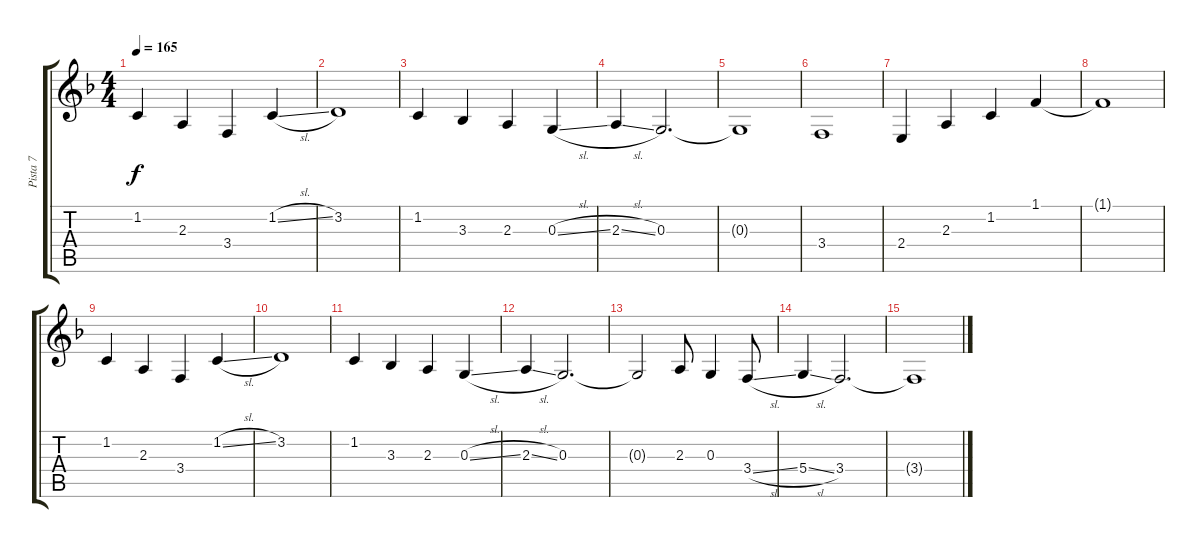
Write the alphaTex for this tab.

\track ("Pista 7" "Pista 7") {instrument electricgrandpiano}
\staff {score tabs}
\tuning (E4 B3 G3 D3 A2 E2) {hide}
\ts (4 4)
\tempo 165
\clef g2
\ks f
1.2.4{dy f} 2.3.4 3.4.4 1.2{sl}.4 |
3.2.1 |
1.2.4 3.3.4 2.3.4 0.3{sl}.4 |
2.3{sl}.4 0.3.2{d} |
0.3{t}.1 |
3.4.1 |
2.4.4 2.3.4 1.2.4 1.1.4 |
1.1{t}.1 |
1.2.4 2.3.4 3.4.4 1.2{sl}.4 |
3.2.1 |
1.2.4 3.3.4 2.3.4 0.3{sl}.4 |
2.3{sl}.4 0.3.2{d} |
0.3{t}.2 2.3.8 0.3.4 3.4{sl}.8 |
5.4{sl}.4 3.4.2{d} |
3.4{t}.1
